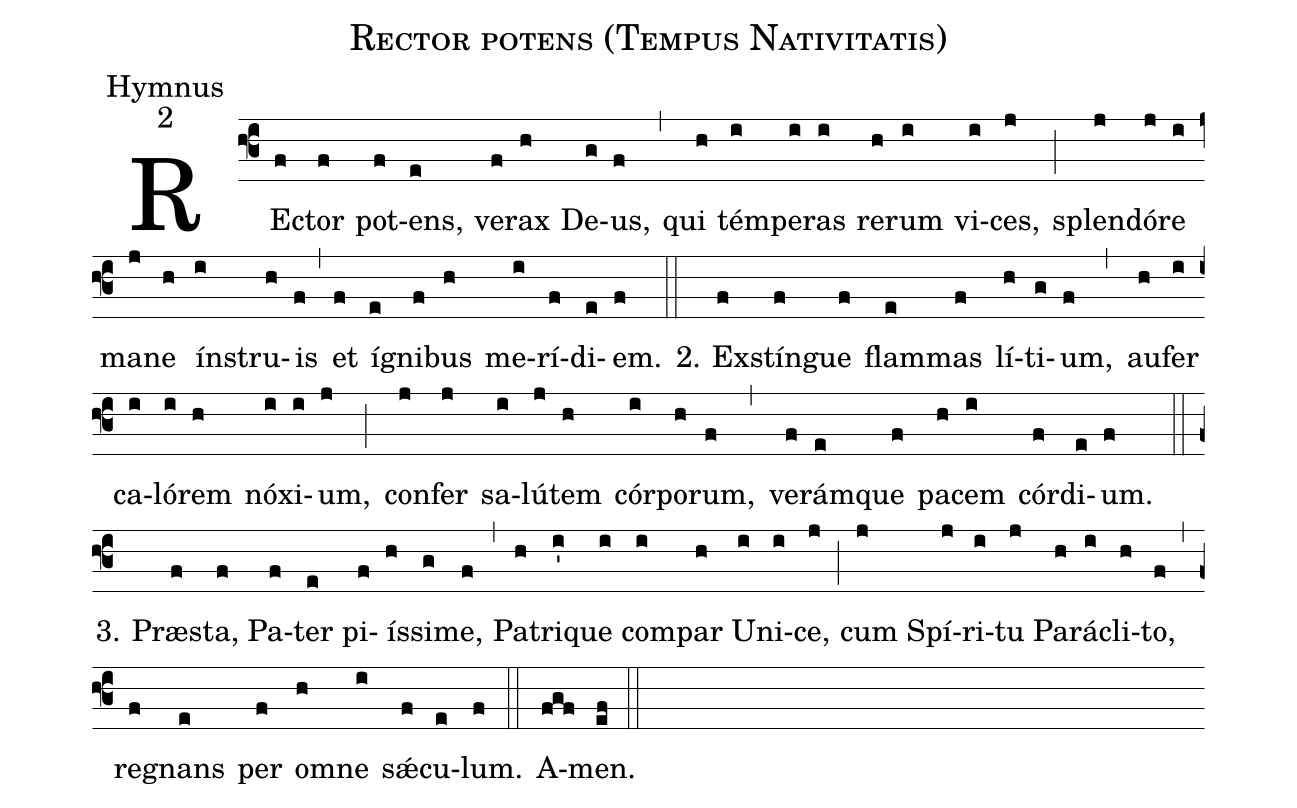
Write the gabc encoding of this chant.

name:Rector potens (Tempus Nativitatis);
office-part:Hymnus;
mode:2;
%%
(f3)REc(f)tor(f) pot(f)ens,(e) ve(f)rax(h) De(g)us,(f) (,)
qui(h) tém(i)pe(i)ras(i) re(h)rum(i) vi(i)ces,(j) (;)
splen(j)dó(j)re(i) ma(j)ne(h) ín(i)stru(h)is(f) (,)
et(f) í(e)gni(f)bus(h) me(i)rí(f)di(e)em.(f) (::)

2. Ex(f)stín(f)gue(f) flam(e)mas(f) lí(h)ti(g)um,(f) (,)
au(h)fer(i) ca(i)ló(i)rem(h) nó(i)xi(i)um,(j) (;)
con(j)fer(j) sa(i)lú(j)tem(h) cór(i)po(h)rum,(f) (,)
ve(f)rám(e)que(f) pa(h)cem(i) cór(f)di(e)um.(f) (::)

3. Præs(f)ta,(f) Pa(f)ter(e) pi(f)ís(h)si(g)me,(f) (,)
Pa(h)tri(i')que(i) com(i)par(h) U(i)ni(i)ce,(j) (;)
cum(j) Spí(j)ri(i)tu(j) Pa(h)rá(i)cli(h)to,(f) (,)
reg(f)nans(e) per(f) om(h)ne(i) sǽ(f)cu(e)lum.(f) (::)
A(fgf)men.(ef) (::)
